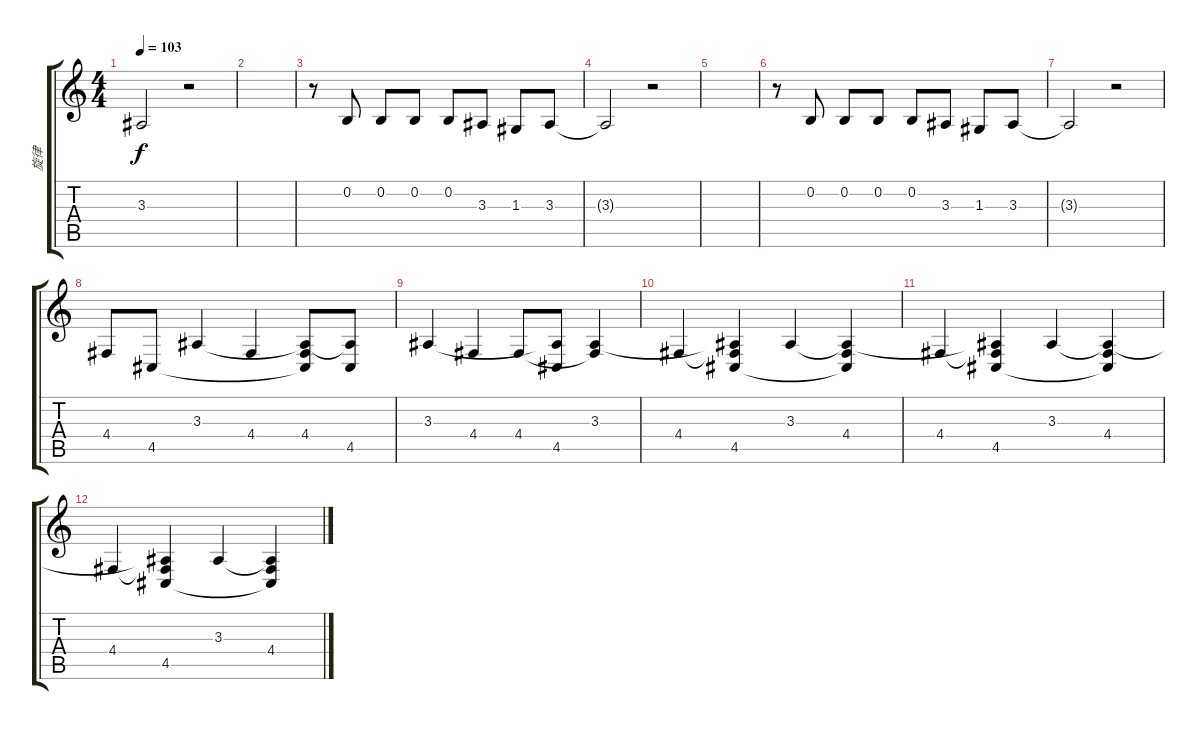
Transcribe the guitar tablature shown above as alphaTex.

\track ("旋律" "旋律") {instrument electricpiano1}
\staff {score tabs}
\tuning (E4 B3 G3 D3 A2 E2) {hide}
\ts (4 4)
\tempo 103
\clef g2
\ks c
3.3{t}.2{dy f} r.2 |
|
r.8 0.2.8 0.2.8 0.2.8 0.2.8 3.3.8 1.3.8 3.3.8 |
3.3{t}.2 r.2 |
|
r.8 0.2.8 0.2.8 0.2.8 0.2.8 3.3.8 1.3.8 3.3.8 |
3.3{t}.2 r.2 |
4.4.8 4.5.8 3.3.4 4.4.4 (3.3{t} 4.4 4.5{t}).8 (3.3{t} 4.5).8 |
3.3.4 4.4.4 4.4.8 (3.3{t} 4.5).8 (3.3 4.4{t}).4 |
4.4.4 (3.3{t} 4.4{t} 4.5).4 3.3.4 (3.3{t} 4.4 4.5{t}).4 |
4.4.4 (3.3{t} 4.4{t} 4.5).4{volume 13} 3.3.4{volume 12} (3.3{t} 4.4 4.5{t}).4{volume 10} |
4.4.4{volume 9} (3.3{t} 4.4{t} 4.5).4{volume 8} 3.3.4{volume 7} (3.3{t} 4.4 4.5{t}).4{volume 5}
